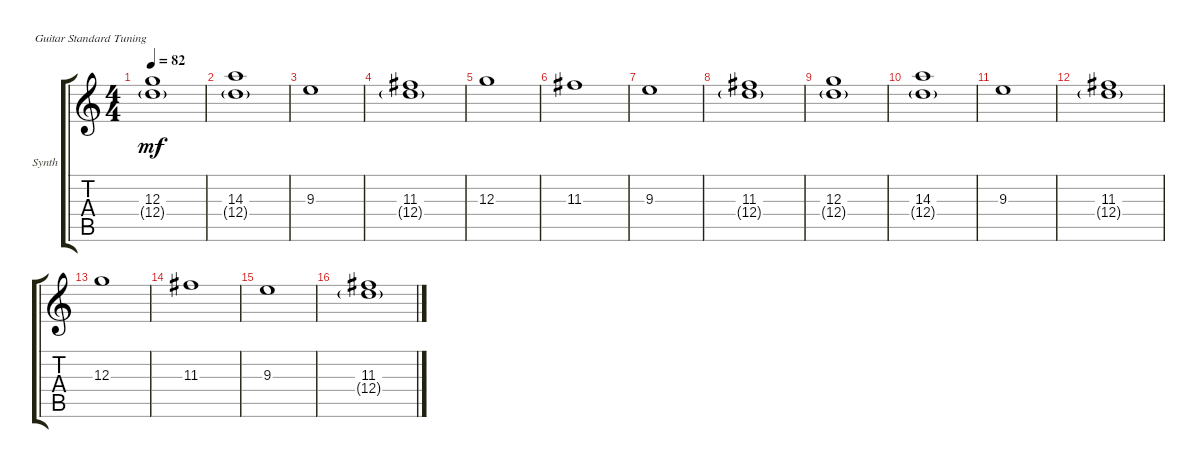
\defaultSystemsLayout 4
\bracketExtendMode groupsimilarinstruments
\firstSystemTrackNameOrientation horizontal
\otherSystemsTrackNameOrientation horizontal
\track ("Synth 2" "Synth") {instrument acousticguitarnylon}
\staff {score tabs}
\tuning (E4 B3 G3 D3 A2 E2)
\ts (4 4)
\tempo 82
\clef g2
\scale
0.333333
\ks c
(12.4{g} 12.3).1{dy mf} |
\scale
0.333333 (12.4{g} 14.3).1 |
\scale
0.333333 9.3.1 |
\scale
0.333333 (11.3 12.4{g}).1 |
\scale
0.333333 12.3.1 |
\scale
0.333333 11.3.1 |
\scale
0.333333 9.3.1 |
\scale
0.333333 (11.3 12.4{g}).1 |
\scale
0.333333 (12.4{g} 12.3).1 |
\scale
0.333333 (12.4{g} 14.3).1 |
\scale
0.333333 9.3.1 |
\scale
0.333333 (11.3 12.4{g}).1 |
\scale
0.333333 12.3.1 |
\scale
0.333333 11.3.1 |
\scale
0.333333 9.3.1 |
\scale
0.333333 (11.3 12.4{g}).1
